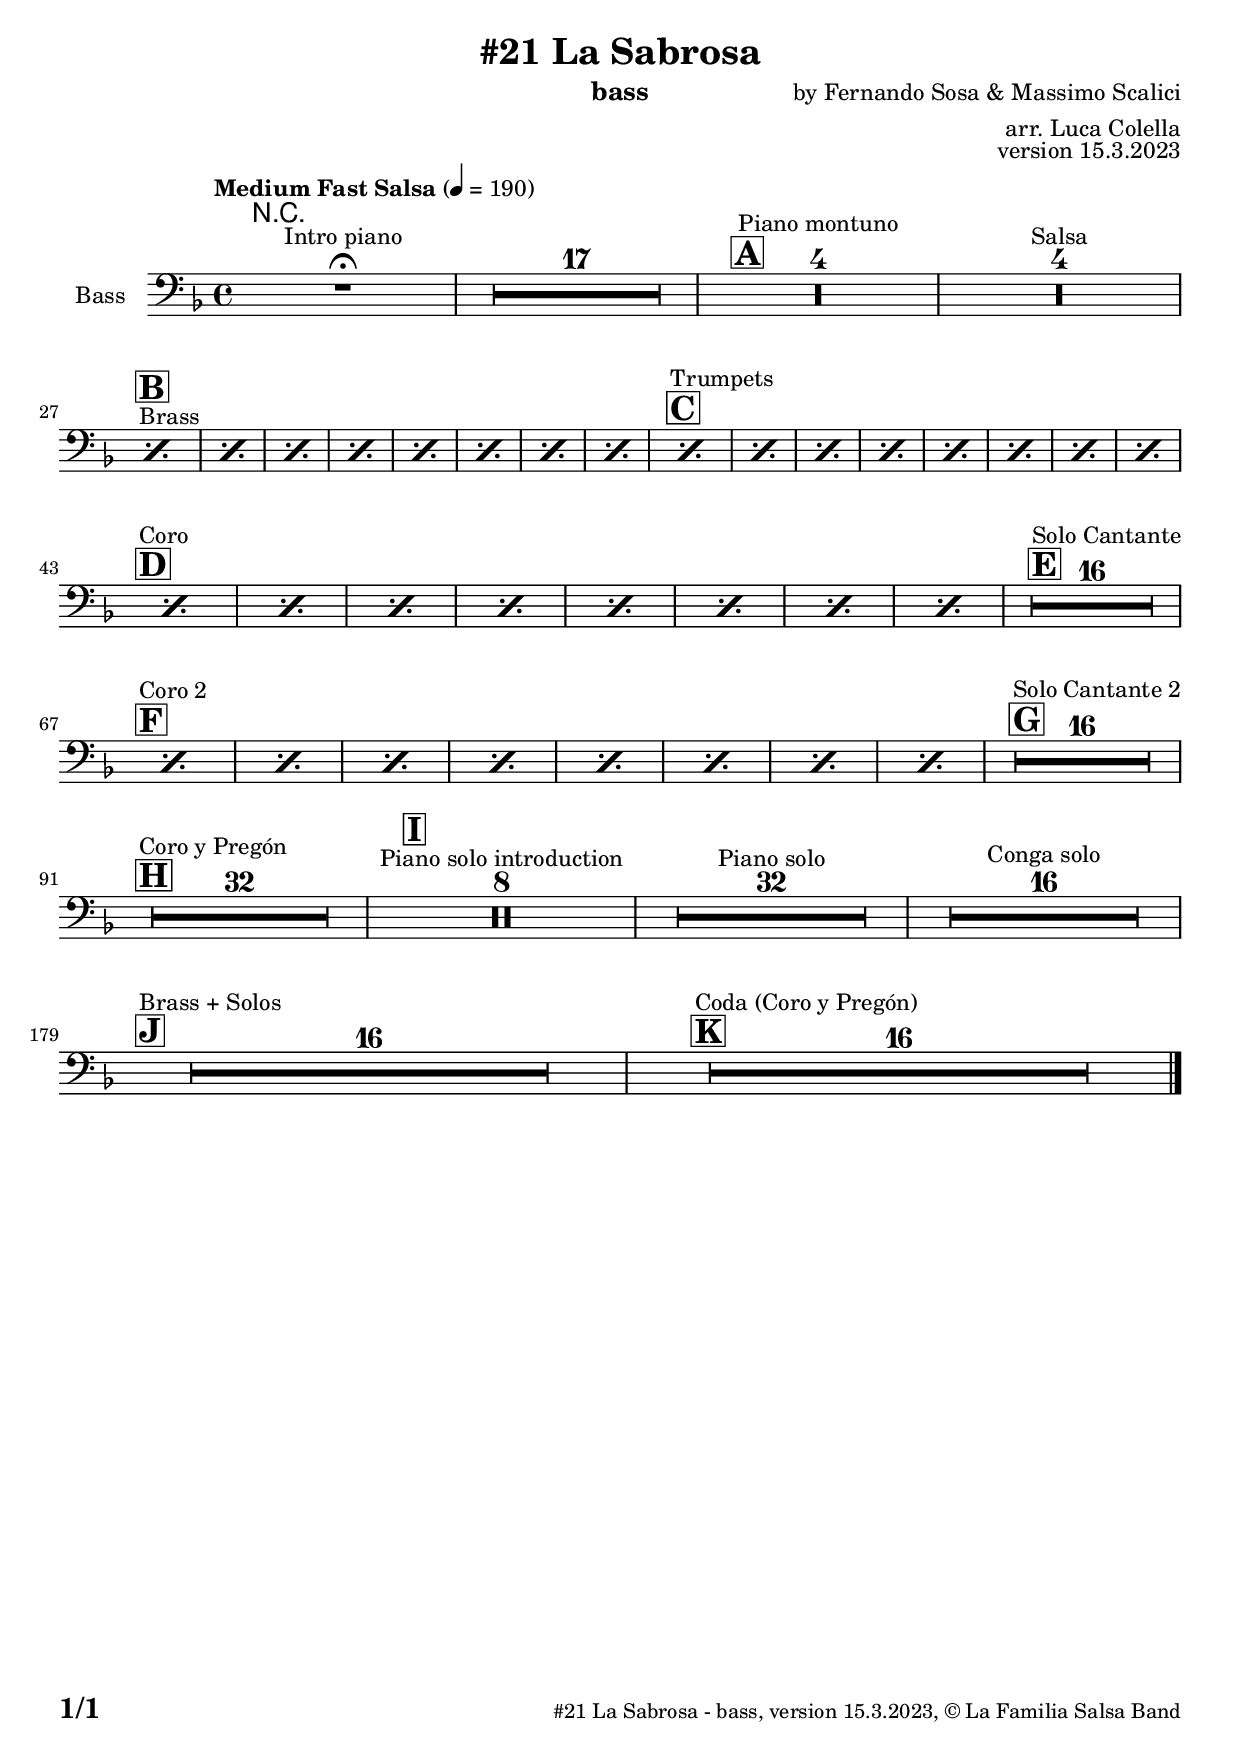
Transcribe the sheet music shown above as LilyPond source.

\version "2.24.0"

% Sheet revision 2022_09

\header {
  title =  "#21 La Sabrosa"
  instrument = "bass"
  composer = "by Fernando Sosa & Massimo Scalici"
  arranger = "arr. Luca Colella"
  opus = "version 15.3.2023"
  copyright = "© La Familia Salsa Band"
}
inst =
#(define-music-function
  (string)
  (string?)
  #{ <>^\markup \abs-fontsize #16 \bold \box #string #})

makePercent = #(define-music-function (note) (ly:music?)
                 (make-music 'PercentEvent 'length (ly:music-length note)))

#(define (test-stencil grob text)
   (let* ((orig (ly:grob-original grob))
          (siblings (ly:spanner-broken-into orig)) ; have we been split?
          (refp (ly:grob-system grob))
          (left-bound (ly:spanner-bound grob LEFT))
          (right-bound (ly:spanner-bound grob RIGHT))
          (elts-L (ly:grob-array->list (ly:grob-object left-bound 'elements)))
          (elts-R (ly:grob-array->list (ly:grob-object right-bound 'elements)))
          (break-alignment-L
           (filter
            (lambda (elt) (grob::has-interface elt 'break-alignment-interface))
            elts-L))
          (break-alignment-R
           (filter
            (lambda (elt) (grob::has-interface elt 'break-alignment-interface))
            elts-R))
          (break-alignment-L-ext (ly:grob-extent (car break-alignment-L) refp X))
          (break-alignment-R-ext (ly:grob-extent (car break-alignment-R) refp X))
          (num
           (markup text))
          (num
           (if (or (null? siblings)
                   (eq? grob (car siblings)))
               num
               (make-parenthesize-markup num)))
          (num (grob-interpret-markup grob num))
          (num-stil-ext-X (ly:stencil-extent num X))
          (num-stil-ext-Y (ly:stencil-extent num Y))
          (num (ly:stencil-aligned-to num X CENTER))
          (num
           (ly:stencil-translate-axis
            num
            (+ (interval-length break-alignment-L-ext)
               (* 0.5
                  (- (car break-alignment-R-ext)
                     (cdr break-alignment-L-ext))))
            X))
          (bracket-L
           (markup
            #:path
            0.1 ; line-thickness
            `((moveto 0.5 ,(* 0.5 (interval-length num-stil-ext-Y)))
              (lineto ,(* 0.5
                          (- (car break-alignment-R-ext)
                             (cdr break-alignment-L-ext)
                             (interval-length num-stil-ext-X)))
                      ,(* 0.5 (interval-length num-stil-ext-Y)))
              (closepath)
              (rlineto 0.0
                       ,(if (or (null? siblings) (eq? grob (car siblings)))
                            -1.0 0.0)))))
          (bracket-R
           (markup
            #:path
            0.1
            `((moveto ,(* 0.5
                          (- (car break-alignment-R-ext)
                             (cdr break-alignment-L-ext)
                             (interval-length num-stil-ext-X)))
                      ,(* 0.5 (interval-length num-stil-ext-Y)))
              (lineto 0.5
                      ,(* 0.5 (interval-length num-stil-ext-Y)))
              (closepath)
              (rlineto 0.0
                       ,(if (or (null? siblings) (eq? grob (last siblings)))
                            -1.0 0.0)))))
          (bracket-L (grob-interpret-markup grob bracket-L))
          (bracket-R (grob-interpret-markup grob bracket-R))
          (num (ly:stencil-combine-at-edge num X LEFT bracket-L 0.4))
          (num (ly:stencil-combine-at-edge num X RIGHT bracket-R 0.4)))
     num))

#(define-public (Measure_attached_spanner_engraver context)
   (let ((span '())
         (finished '())
         (event-start '())
         (event-stop '()))
     (make-engraver
      (listeners ((measure-counter-event engraver event)
                  (if (= START (ly:event-property event 'span-direction))
                      (set! event-start event)
                      (set! event-stop event))))
      ((process-music trans)
       (if (ly:stream-event? event-stop)
           (if (null? span)
               (ly:warning "You're trying to end a measure-attached spanner but you haven't started one.")
               (begin (set! finished span)
                 (ly:engraver-announce-end-grob trans finished event-start)
                 (set! span '())
                 (set! event-stop '()))))
       (if (ly:stream-event? event-start)
           (begin (set! span (ly:engraver-make-grob trans 'MeasureCounter event-start))
             (set! event-start '()))))
      ((stop-translation-timestep trans)
       (if (and (ly:spanner? span)
                (null? (ly:spanner-bound span LEFT))
                (moment<=? (ly:context-property context 'measurePosition) ZERO-MOMENT))
           (ly:spanner-set-bound! span LEFT
                                  (ly:context-property context 'currentCommandColumn)))
       (if (and (ly:spanner? finished)
                (moment<=? (ly:context-property context 'measurePosition) ZERO-MOMENT))
           (begin
            (if (null? (ly:spanner-bound finished RIGHT))
                (ly:spanner-set-bound! finished RIGHT
                                       (ly:context-property context 'currentCommandColumn)))
            (set! finished '())
            (set! event-start '())
            (set! event-stop '()))))
      ((finalize trans)
       (if (ly:spanner? finished)
           (begin
            (if (null? (ly:spanner-bound finished RIGHT))
                (set! (ly:spanner-bound finished RIGHT)
                      (ly:context-property context 'currentCommandColumn)))
            (set! finished '())))
       (if (ly:spanner? span)
           (begin
            (ly:warning "I think there's a dangling measure-attached spanner :-(")
            (ly:grob-suicide! span)
            (set! span '())))))))

\layout {
  \context {
    \Staff
    \consists #Measure_attached_spanner_engraver
    \override MeasureCounter.font-encoding = #'latin1
    \override MeasureCounter.font-size = 0
    \override MeasureCounter.outside-staff-padding = 2
    \override MeasureCounter.outside-staff-horizontal-padding = #0
  }
}

repeatBracket = #(define-music-function
                  (parser location N note)
                  (number? ly:music?)
                  #{
                    \override Staff.MeasureCounter.stencil =
                    #(lambda (grob) (test-stencil grob #{ #(string-append(number->string N) "x") #} ))
                    \startMeasureCount
                    \repeat volta #N { $note }
                    \stopMeasureCount
                  #}
                  )

Bass = \new Voice \relative c {
  \set Staff.instrumentName = \markup {
    \center-align { "Bass" }
  }
  \set Staff.midiInstrument = "acoustic bass"
  \set Staff.midiMaximumVolume = #1.5

  \clef bass
  \key d \minor
  \time 4/4
  \tempo "Medium Fast Salsa" 4 = 190
     s1*0 \set Score.skipBars = ##t R1*18 ^\markup { "Intro piano" } \fermata
  \inst "A"
  
  s1*0 \set Score.skipBars = ##t R1*4 ^\markup { "Piano montuno" }
  s1*0 \set Score.skipBars = ##t R1*4 ^\markup { "Salsa" }
  s1*0 
  ^\markup { "Brass" }
  
  \break
  
    \inst "B"
  \repeat percent 8 { \makePercent s1 }
        \inst "C"
        s1*0
          ^\markup { "Trumpets" }
 \repeat percent 8 { \makePercent s1 } \break
        \inst "D"
          s1*0
                    ^\markup { "Coro" }
  \repeat percent 8 { \makePercent s1 }
          \inst "E"
                    s1*0
                    ^\markup { "Solo Cantante" }
  R1*16  \break
            \inst "F"
                      s1*0
                    ^\markup { "Coro 2" }
   \repeat percent 8 { \makePercent s1 }
            \inst "G"
  
                     s1*0
                    ^\markup { "Solo Cantante 2" }
                                   R1*16  \break
                                                 \inst "H"
                        s1*0
                    ^\markup { "Coro y Pregón" }
                       R1*32
     \inst "I"
  s1*0 \set Score.skipBars = ##t R1*8 ^\markup { "Piano solo introduction" }
  s1*0 \set Score.skipBars = ##t R1*32 ^\markup { "Piano solo" }
  s1*0 \set Score.skipBars = ##t R1*16 ^\markup { "Conga solo" } \break
  
  \inst "J"
                       s1*0
                    ^\markup { "Brass + Solos" }
R1*16
    \inst "K"
         s1*0
                    ^\markup { "Coda (Coro y Pregón)" }
R1*16
  
  \label #'lastPage
  \bar "|."  
}

Chords = \chords {
  R1 |


  
}

\score {
  <<
    \Chords
    \compressMMRests \new Staff \with {
      \consists "Volta_engraver"
    }
    {
      \Bass
    }
  >>
  \layout {
    \context {
      \Score
      \remove "Volta_engraver"
    }
  }
}

\paper {
  system-system-spacing =
  #'((basic-distance . 15)
     (minimum-distance . 10)
     (padding . 1)
     (stretchability . 60))
  between-system-padding = #2
  bottom-margin = 5\mm

  print-page-number = ##t
  print-first-page-number = ##t
  oddHeaderMarkup = \markup \fill-line { " " }
  evenHeaderMarkup = \markup \fill-line { " " }
  oddFooterMarkup = \markup {
    \fill-line {
      \bold \fontsize #2
      \concat { \fromproperty #'page:page-number-string "/" \page-ref #'lastPage "0" "?" }

      \fontsize #-1
      \concat { \fromproperty #'header:title " - " \fromproperty #'header:instrument ", " \fromproperty #'header:opus ", " \fromproperty #'header:copyright }
    }
  }
  evenFooterMarkup = \markup {
    \fill-line {
      \fontsize #-1
      \concat { \fromproperty #'header:title " - " \fromproperty #'header:instrument ", " \fromproperty #'header:opus ", " \fromproperty #'header:copyright }

      \bold \fontsize #2
      \concat { \fromproperty #'page:page-number-string "/" \page-ref #'lastPage "0" "?" }
    }
  }
}